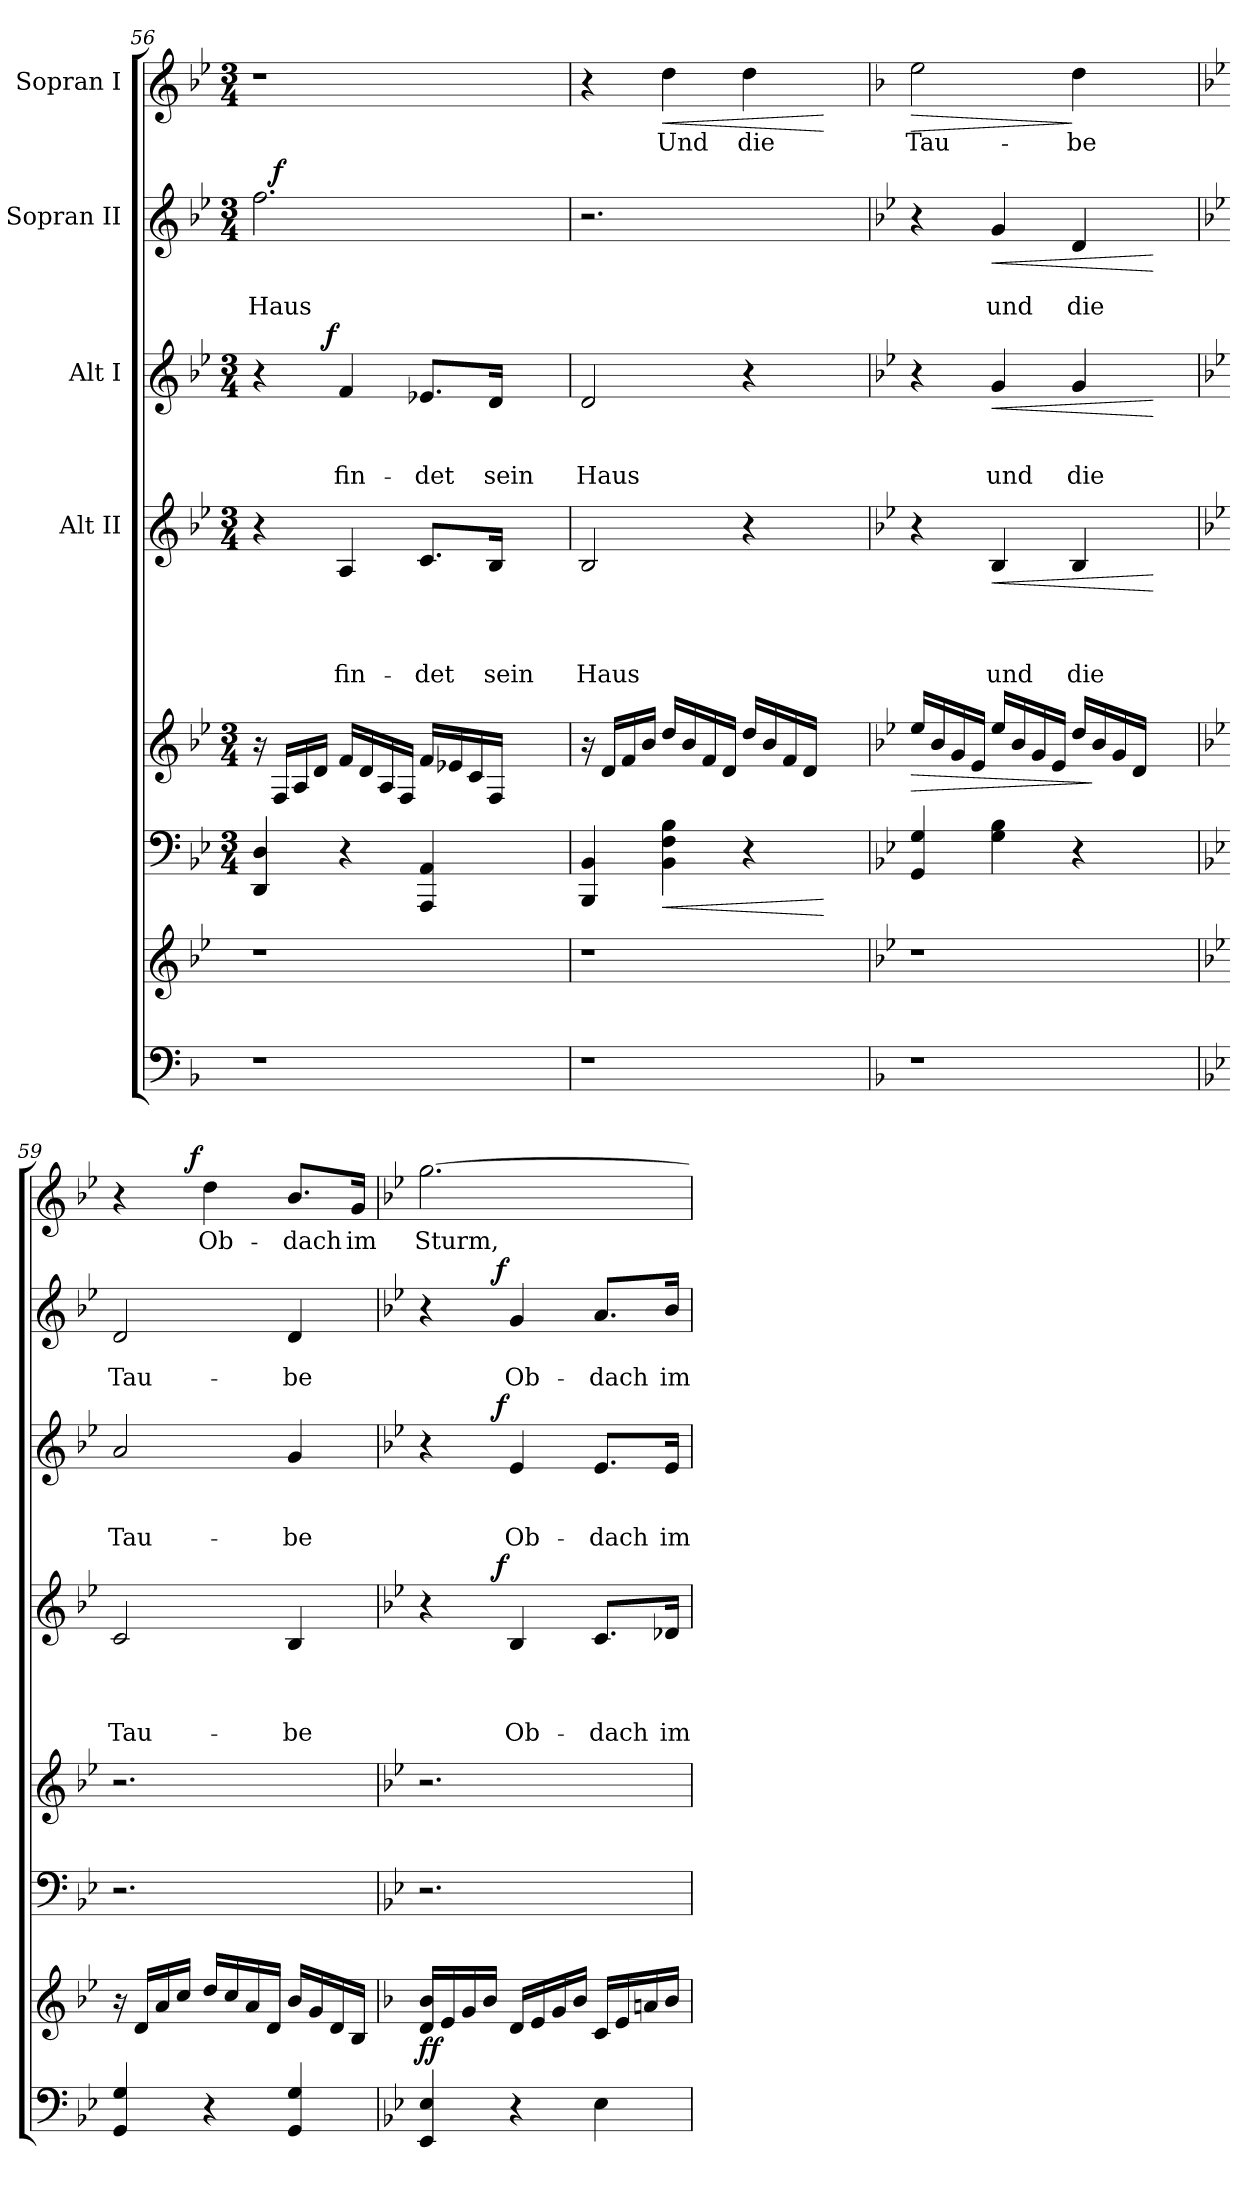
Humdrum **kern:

**kern	**kern	**dynam	**kern	**dynam	**kern	**dynam	**kern	**text	**text	**text	**text	**dynam	**kern	**text	**text	**text	**dynam	**kern	**text	**text	**dynam	**kern	**text	**dynam
*part8	*part7	*part7	*part6	*part6	*part5	*part5	*part4	*part4	*part4	*part4	*part4	*part4	*part3	*part3	*part3	*part3	*part3	*part2	*part2	*part2	*part2	*part1	*part1	*part1
*staff8	*staff7	*staff7	*staff6	*staff6	*staff5	*staff5	*staff4	*staff4	*staff4	*staff4	*staff4	*staff4	*staff3	*staff3	*staff3	*staff3	*staff3	*staff2	*staff2	*staff2	*staff2	*staff1	*staff1	*staff1
*	*	*	*	*	*	*	*I"Alt II	*	*	*	*	*	*I"Alt I	*	*	*	*	*I"Sopran II	*	*	*	*I"Sopran I	*	*
*clefF4	*clefG2	*	*clefF4	*	*clefG2	*	*clefG2	*	*	*	*	*	*clefG2	*	*	*	*	*clefG2	*	*	*	*clefG2	*	*
*k[b-]	*k[b-e-]	*	*k[b-e-]	*	*k[b-e-]	*	*k[b-e-]	*	*	*	*	*	*k[b-e-]	*	*	*	*	*k[b-e-]	*	*	*	*k[b-e-]	*	*
*F:	*B-:	*	*B-:	*	*B-:	*	*B-:	*	*	*	*	*	*B-:	*	*	*	*	*B-:	*	*	*	*B-:	*	*
*	*	*	*M3/4	*	*M3/4	*	*M3/4	*	*	*	*	*	*M3/4	*	*	*	*	*M3/4	*	*	*	*M3/4	*	*
=56	=56	=56	=56	=56	=56	=56	=56	=56	=56	=56	=56	=56	=56	=56	=56	=56	=56	=56	=56	=56	=56	=56	=56	=56
!	!	!	!	!	!	!	!	!	!	!	!	!	!	!	!	!	!	!	!	!LO:LY:b	!	!LO:N:vis=1	!	!
*	*	*	*	*	*	*	*	*	*	*	*	*	*^	*	*	*	*	*^	*	*	*	*	*	*
1r	1r	.	4DD/ 4D/	.	16ra	.	4r	.	.	.	.	.	4r	8..ryy	.	.	.	.	2.ff\	16ryy	.	Haus	.	2.r	.	.
!	!	!	!	!	!	!	!	!	!	!	!	!	!	!	!	!	!	!	!	!	!	!	!LO:DY:a	!	!	!
.	.	.	.	.	16F/LL	.	.	.	.	.	.	.	.	.	.	.	.	.	.	2...ryy	.	.	f	.	.	.
.	.	.	.	.	16A/	.	.	.	.	.	.	.	.	.	.	.	.	.	.	.	.	.	.	.	.	.
.	.	.	.	.	16d/JJ	.	.	.	.	.	.	.	.	.	.	.	.	.	.	.	.	.	.	.	.	.
!	!	!	!	!	!	!	!	!	!	!	!	!	!	!	!	!	!	!LO:DY:a	!	!	!	!	!	!	!	!
.	.	.	.	.	.	.	.	.	.	.	.	.	.	2ryy	.	.	.	f	.	.	.	.	.	.	.	.
!	!	!	!	!	!	!	!	!	!	!	!LO:LY:b	!	!	!	!	!	!LO:LY:b	!	!	!	!	!	!	!	!	!
.	.	.	4r	.	16f/LL	.	4A/	.	.	.	fin-	.	4f/	.	.	.	fin-	.	.	.	.	.	.	.	.	.
.	.	.	.	.	16d/	.	.	.	.	.	.	.	.	.	.	.	.	.	.	.	.	.	.	.	.	.
.	.	.	.	.	16A/	.	.	.	.	.	.	.	.	.	.	.	.	.	.	.	.	.	.	.	.	.
.	.	.	.	.	16F/JJ	.	.	.	.	.	.	.	.	.	.	.	.	.	.	.	.	.	.	.	.	.
!	!	!	!	!	!	!	!	!	!	!	!LO:LY:b	!	!	!	!	!	!LO:LY:b	!	!	!	!	!	!	!	!	!
.	.	.	4AAA/ 4AA/	.	16f/LL	.	8.c/L	.	.	.	-det	.	8.e-X/L	.	.	.	-det	.	.	.	.	.	.	.	.	.
.	.	.	.	.	16e-X/	.	.	.	.	.	.	.	.	.	.	.	.	.	.	.	.	.	.	.	.	.
.	.	.	.	.	16c/	.	.	.	.	.	.	.	.	.	.	.	.	.	.	.	.	.	.	.	.	.
!	!	!	!	!	!	!	!	!	!	!	!LO:LY:b	!	!	!	!	!	!LO:LY:b	!	!	!	!	!	!	!	!	!
.	.	.	.	.	16F/JJ	.	16B-/Jk	.	.	.	sein	.	16d/Jk	.	.	.	sein	.	.	.	.	.	.	.	.	.
.	.	.	.	.	.	.	.	.	.	.	.	.	.	4ryy	.	.	.	.	.	.	.	.	.	.	.	.
.	.	.	4ryy	.	4ryy	.	4ryy	.	.	.	.	.	4ryy	.	.	.	.	.	4ryy	.	.	.	.	4ryy	.	.
.	.	.	.	.	.	.	.	.	.	.	.	.	.	32ryy	.	.	.	.	.	.	.	.	.	.	.	.
=57	=57	=57	=57	=57	=57	=57	=57	=57	=57	=57	=57	=57	=57	=57	=57	=57	=57	=57	=57	=57	=57	=57	=57	=57	=57	=57
!	!	!	!	!	!	!	!	!	!	!	!LO:LY:b	!	!	!	!	!	!LO:LY:b	!	!LO:N:vis=1	!	!	!	!	!	!	!
*	*	*	*	*	*	*	*	*	*	*	*	*	*v	*v	*	*	*	*	*	*	*	*	*	*	*	*
*	*	*	*	*	*	*	*	*	*	*	*	*	*	*	*	*	*	*v	*v	*	*	*	*	*	*
1r	1r	.	4BBB-/ 4BB-/	.	16ra	.	2B-/	.	.	.	Haus	.	2d/	.	.	Haus	.	2.r	.	.	.	4r	.	.
.	.	.	.	.	16d/LL	.	.	.	.	.	.	.	.	.	.	.	.	.	.	.	.	.	.	.
.	.	.	.	.	16f/	.	.	.	.	.	.	.	.	.	.	.	.	.	.	.	.	.	.	.
.	.	.	.	.	16b-/JJ	.	.	.	.	.	.	.	.	.	.	.	.	.	.	.	.	.	.	.
!	!	!	!	!LO:HP:b	!	!	!	!	!	!	!	!	!	!	!	!	!	!	!	!	!	!	!LO:LY:b	!LO:HP:b
.	.	.	4BB-\ 4F\ 4B-\	<	16dd/LL	.	.	.	.	.	.	.	.	.	.	.	.	.	.	.	.	4dd\	Und	<
.	.	.	.	.	16b-/	.	.	.	.	.	.	.	.	.	.	.	.	.	.	.	.	.	.	.
.	.	.	.	.	16f/	.	.	.	.	.	.	.	.	.	.	.	.	.	.	.	.	.	.	.
.	.	.	.	.	16d/JJ	.	.	.	.	.	.	.	.	.	.	.	.	.	.	.	.	.	.	.
!	!	!	!	!	!	!	!	!	!	!	!	!	!	!	!	!	!	!	!	!	!	!	!LO:LY:b	!
.	.	.	4r	.	16dd/LL	.	4r	.	.	.	.	.	4r	.	.	.	.	.	.	.	.	4dd\	die	.
.	.	.	.	.	16b-/	.	.	.	.	.	.	.	.	.	.	.	.	.	.	.	.	.	.	.
.	.	.	.	.	16f/	.	.	.	.	.	.	.	.	.	.	.	.	.	.	.	.	.	.	.
.	.	.	.	.	16d/JJ	.	.	.	.	.	.	.	.	.	.	.	.	.	.	.	.	.	.	.
.	.	.	4ryy	[	4ryy	.	4ryy	.	.	.	.	.	4ryy	.	.	.	.	4ryy	.	.	.	4ryy	.	[
=58	=58	=58	=58	=58	=58	=58	=58	=58	=58	=58	=58	=58	=58	=58	=58	=58	=58	=58	=58	=58	=58	=58	=58	=58
*	*	*	*	*	*	*	*	*	*	*	*	*	*	*	*	*	*	*	*	*	*	*k[b-]	*	*
*	*	*	*	*	*	*	*	*	*	*	*	*	*	*	*	*	*	*	*	*	*	*F:	*	*
!	!	!	!	!	!	!LO:HP:b	!	!	!	!	!	!	!	!	!	!	!	!	!	!	!	!	!LO:LY:b	!LO:HP:b
1r	1r	.	4GG/ 4G/	.	16ee-/LL	>	4r	.	.	.	.	.	4r	.	.	.	.	4r	.	.	.	2ee\	Tau-	>
.	.	.	.	.	16b-/	.	.	.	.	.	.	.	.	.	.	.	.	.	.	.	.	.	.	.
.	.	.	.	.	16g/	.	.	.	.	.	.	.	.	.	.	.	.	.	.	.	.	.	.	.
.	.	.	.	.	16e-/JJ	.	.	.	.	.	.	.	.	.	.	.	.	.	.	.	.	.	.	.
!	!	!	!	!	!	!	!	!	!	!	!LO:LY:b	!LO:HP:b	!	!	!	!LO:LY:b	!LO:HP:b	!	!	!LO:LY:b	!LO:HP:b	!	!	!
.	.	.	4G\ 4B-\	.	16ee-/LL	.	4B-/	.	.	.	und	<	4g/	.	.	und	<	4g/	.	und	<	.	.	.
.	.	.	.	.	16b-/	.	.	.	.	.	.	.	.	.	.	.	.	.	.	.	.	.	.	.
.	.	.	.	.	16g/	.	.	.	.	.	.	.	.	.	.	.	.	.	.	.	.	.	.	.
.	.	.	.	.	16e-/JJ	.	.	.	.	.	.	.	.	.	.	.	.	.	.	.	.	.	.	.
!	!	!	!	!	!	!	!	!	!	!	!LO:LY:b	!	!	!	!	!LO:LY:b	!	!	!	!LO:LY:b	!	!	!LO:LY:b	!
.	.	.	4r	.	16dd/LL	.	4B-/	.	.	.	die	.	4g/	.	.	die	.	4d/	.	die	.	4dd\	-be	]
.	.	.	.	.	16b-/	]	.	.	.	.	.	.	.	.	.	.	.	.	.	.	.	.	.	.
.	.	.	.	.	16g/	.	.	.	.	.	.	.	.	.	.	.	.	.	.	.	.	.	.	.
.	.	.	.	.	16d/JJ	.	.	.	.	.	.	.	.	.	.	.	.	.	.	.	.	.	.	.
.	.	.	4ryy	.	4ryy	.	4ryy	.	.	.	.	[	4ryy	.	.	.	[	4ryy	.	.	[	4ryy	.	.
!!LO:LB:g=z
=59	=59	=59	=59	=59	=59	=59	=59	=59	=59	=59	=59	=59	=59	=59	=59	=59	=59	=59	=59	=59	=59	=59	=59	=59
*k[b-e-]	*	*	*	*	*	*	*	*	*	*	*	*	*	*	*	*	*	*	*	*	*	*k[b-e-]	*	*
*B-:	*	*	*	*	*	*	*	*	*	*	*	*	*	*	*	*	*	*	*	*	*	*B-:	*	*
!	!	!	!	!	!	!	!	!	!	!	!LO:LY:b	!	!	!	!	!LO:LY:b	!	!	!	!LO:LY:b	!	!	!	!
*	*	*	*	*	*	*	*	*	*	*	*	*	*	*	*	*	*	*	*	*	*	*^	*	*
4GG/ 4G/	16ra	.	2.r	.	2.r	.	2c/	.	.	.	Tau-	.	2a/	.	.	Tau-	.	2d/	.	Tau-	.	4r	8..ryy	.	.
.	16d/LL	.	.	.	.	.	.	.	.	.	.	.	.	.	.	.	.	.	.	.	.	.	.	.	.
.	16a/	.	.	.	.	.	.	.	.	.	.	.	.	.	.	.	.	.	.	.	.	.	.	.	.
.	16cc/JJ	.	.	.	.	.	.	.	.	.	.	.	.	.	.	.	.	.	.	.	.	.	.	.	.
!	!	!	!	!	!	!	!	!	!	!	!	!	!	!	!	!	!	!	!	!	!	!	!	!	!LO:DY:a
.	.	.	.	.	.	.	.	.	.	.	.	.	.	.	.	.	.	.	.	.	.	.	2ryy	.	f
!	!	!	!	!	!	!	!	!	!	!	!	!	!	!	!	!	!	!	!	!	!	!	!	!LO:LY:b	!
4r	16dd/LL	.	.	.	.	.	.	.	.	.	.	.	.	.	.	.	.	.	.	.	.	4dd\	.	Ob-	.
.	16cc/	.	.	.	.	.	.	.	.	.	.	.	.	.	.	.	.	.	.	.	.	.	.	.	.
.	16a/	.	.	.	.	.	.	.	.	.	.	.	.	.	.	.	.	.	.	.	.	.	.	.	.
.	16d/JJ	.	.	.	.	.	.	.	.	.	.	.	.	.	.	.	.	.	.	.	.	.	.	.	.
!	!	!	!	!	!	!	!	!	!	!	!LO:LY:b	!	!	!	!	!LO:LY:b	!	!	!	!LO:LY:b	!	!	!	!LO:LY:b	!
4GG/ 4G/	16b-/LL	.	.	.	.	.	4B-/	.	.	.	-be	.	4g/	.	.	-be	.	4d/	.	-be	.	8.b-/L	.	-dach	.
.	16g/	.	.	.	.	.	.	.	.	.	.	.	.	.	.	.	.	.	.	.	.	.	.	.	.
.	16d/	.	.	.	.	.	.	.	.	.	.	.	.	.	.	.	.	.	.	.	.	.	.	.	.
!	!	!	!	!	!	!	!	!	!	!	!	!	!	!	!	!	!	!	!	!	!	!	!	!LO:LY:b	!
.	16B-/JJ	.	.	.	.	.	.	.	.	.	.	.	.	.	.	.	.	.	.	.	.	16g/Jk	.	im	.
.	.	.	.	.	.	.	.	.	.	.	.	.	.	.	.	.	.	.	.	.	.	.	32ryy	.	.
*	*	*	*	*	*	*	*	*	*	*	*	*	*	*	*	*	*	*	*	*	*	*v	*v	*	*
=60	=60	=60	=60	=60	=60	=60	=60	=60	=60	=60	=60	=60	=60	=60	=60	=60	=60	=60	=60	=60	=60	=60	=60	=60
*	*k[b-]	*	*	*	*	*	*	*	*	*	*	*	*	*	*	*	*	*	*	*	*	*	*	*
*	*F:	*	*	*	*	*	*	*	*	*	*	*	*	*	*	*	*	*	*	*	*	*	*	*
*	*	*	*	*	*	*	*	*	*	*	*	*	*	*	*	*	*	*	*	*	*	*^	*	*
!	!	!LO:DY:b	!	!	!	!	!	!	!	!	!	!	!	!	!	!	!	!	!	!	!	!	!	!LO:LY:b	!
*	*	*	*	*	*	*	*^	*	*	*	*	*	*^	*	*	*	*	*^	*	*	*	*v	*v	*	*
4EE-/ 4E-/	16d/ 16b-/LL	ff	2.r	.	2.r	.	4r	8..ryy	.	.	.	.	.	4r	8..ryy	.	.	.	.	4r	8..ryy	.	.	.	[>2.gg\	Sturm,	.
.	16e/	.	.	.	.	.	.	.	.	.	.	.	.	.	.	.	.	.	.	.	.	.	.	.	.	.	.
.	16g/	.	.	.	.	.	.	.	.	.	.	.	.	.	.	.	.	.	.	.	.	.	.	.	.	.	.
.	16b-/JJ	.	.	.	.	.	.	.	.	.	.	.	.	.	.	.	.	.	.	.	.	.	.	.	.	.	.
!	!	!	!	!	!	!	!	!	!	!	!	!	!LO:DY:a	!	!	!	!	!	!LO:DY:a	!	!	!	!	!LO:DY:a	!	!	!
.	.	.	.	.	.	.	.	2ryy	.	.	.	.	f	.	2ryy	.	.	.	f	.	2ryy	.	.	f	.	.	.
!	!	!	!	!	!	!	!	!	!	!	!	!LO:LY:b	!	!	!	!	!	!LO:LY:b	!	!	!	!	!LO:LY:b	!	!	!	!
4r	16d/LL	.	.	.	.	.	4B-/	.	.	.	.	Ob-	.	4e-/	.	.	.	Ob-	.	4g/	.	.	Ob-	.	.	.	.
.	16e/	.	.	.	.	.	.	.	.	.	.	.	.	.	.	.	.	.	.	.	.	.	.	.	.	.	.
.	16g/	.	.	.	.	.	.	.	.	.	.	.	.	.	.	.	.	.	.	.	.	.	.	.	.	.	.
.	16b-/JJ	.	.	.	.	.	.	.	.	.	.	.	.	.	.	.	.	.	.	.	.	.	.	.	.	.	.
!	!	!	!	!	!	!	!	!	!	!	!	!LO:LY:b	!	!	!	!	!	!LO:LY:b	!	!	!	!	!LO:LY:b	!	!	!	!
4E-\	16c/LL	.	.	.	.	.	8.c/L	.	.	.	.	-dach	.	8.e-/L	.	.	.	-dach	.	8.a/L	.	.	-dach	.	.	.	.
.	16e/	.	.	.	.	.	.	.	.	.	.	.	.	.	.	.	.	.	.	.	.	.	.	.	.	.	.
.	16an/	.	.	.	.	.	.	.	.	.	.	.	.	.	.	.	.	.	.	.	.	.	.	.	.	.	.
!	!	!	!	!	!	!	!	!	!	!	!	!LO:LY:b	!	!	!	!	!	!LO:LY:b	!	!	!	!	!LO:LY:b	!	!	!	!
.	16b-/JJ	.	.	.	.	.	16d-X/Jk	.	.	.	.	im	.	16e-/Jk	.	.	.	im	.	16b-/Jk	.	.	im	.	.	.	.
.	.	.	.	.	.	.	.	32ryy	.	.	.	.	.	.	32ryy	.	.	.	.	.	32ryy	.	.	.	.	.	.
*	*	*	*	*	*	*	*v	*v	*	*	*	*	*	*	*	*	*	*	*	*v	*v	*	*	*	*	*	*
*	*	*	*	*	*	*	*	*	*	*	*	*	*v	*v	*	*	*	*	*	*	*	*	*	*	*
=	=	=	=	=	=	=	=	=	=	=	=	=	=	=	=	=	=	=	=	=	=	=	=	=
*-	*-	*-	*-	*-	*-	*-	*-	*-	*-	*-	*-	*-	*-	*-	*-	*-	*-	*-	*-	*-	*-	*-	*-	*-
